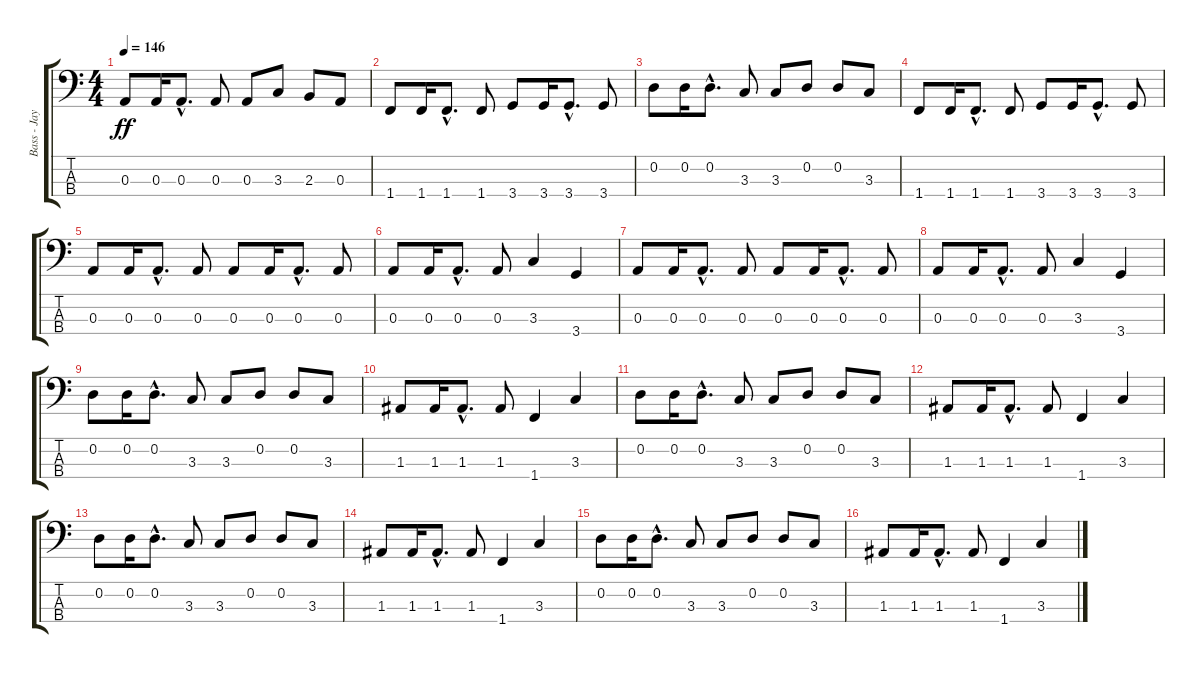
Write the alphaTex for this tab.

\track ("Bass - Jay Bentley" "Bass - Jay") {instrument electricbasspick}
\staff {score tabs}
\tuning (G2 D2 A1 E1) {hide}
\ts (4 4)
\tempo 146
\clef f4
\ks c
0.3.8{dy ff} 0.3.16 0.3{hac}.8{d} 0.3.8 0.3.8 3.3.8 2.3.8 0.3.8 |
1.4.8 1.4.16 1.4{hac}.8{d} 1.4.8 3.4.8 3.4.16 3.4{hac}.8{d} 3.4.8 |
0.2.8 0.2.16 0.2{hac}.8{d} 3.3.8 3.3.8 0.2.8 0.2.8 3.3.8 |
1.4.8 1.4.16 1.4{hac}.8{d} 1.4.8 3.4.8 3.4.16 3.4{hac}.8{d} 3.4.8 |
0.3.8 0.3.16 0.3{hac}.8{d} 0.3.8 0.3.8 0.3.16 0.3{hac}.8{d} 0.3.8 |
0.3.8 0.3.16 0.3{hac}.8{d} 0.3.8 3.3.4 3.4.4 |
0.3.8 0.3.16 0.3{hac}.8{d} 0.3.8 0.3.8 0.3.16 0.3{hac}.8{d} 0.3.8 |
0.3.8 0.3.16 0.3{hac}.8{d} 0.3.8 3.3.4 3.4.4 |
0.2.8 0.2.16 0.2{hac}.8{d} 3.3.8 3.3.8 0.2.8 0.2.8 3.3.8 |
1.3.8 1.3.16 1.3{hac}.8{d} 1.3.8 1.4.4 3.3.4 |
0.2.8 0.2.16 0.2{hac}.8{d} 3.3.8 3.3.8 0.2.8 0.2.8 3.3.8 |
1.3.8 1.3.16 1.3{hac}.8{d} 1.3.8 1.4.4 3.3.4 |
0.2.8 0.2.16 0.2{hac}.8{d} 3.3.8 3.3.8 0.2.8 0.2.8 3.3.8 |
1.3.8 1.3.16 1.3{hac}.8{d} 1.3.8 1.4.4 3.3.4 |
0.2.8 0.2.16 0.2{hac}.8{d} 3.3.8 3.3.8 0.2.8 0.2.8 3.3.8 |
1.3.8 1.3.16 1.3{hac}.8{d} 1.3.8 1.4.4 3.3.4
